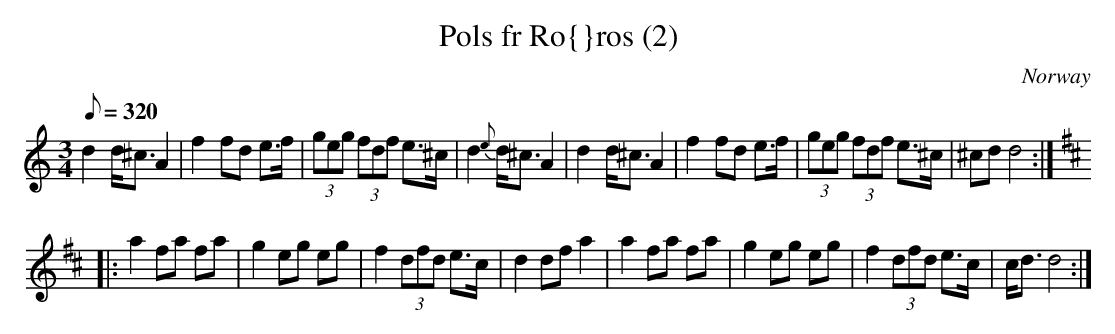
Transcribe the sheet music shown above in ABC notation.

X:1
T:Pols fr R\o{}ros (2)
O:Norway
M:3/4
Q:1/8=320
K:DDor
d2 d<^c A2|f2 fd e>f|\
(3geg (3fdf e>^c|d2 {e}d<^c A2|\
d2 d<^c A2|f2 fd e>f|\
(3geg (3fdf e>^c|^cd d4:|
|:\
K:D
a2 fa fa|g2 eg eg|f2 (3dfd e>c|d2 df a2|\
a2 fa fa|g2 eg eg|f2 (3dfd e>c|c<d d4:|
